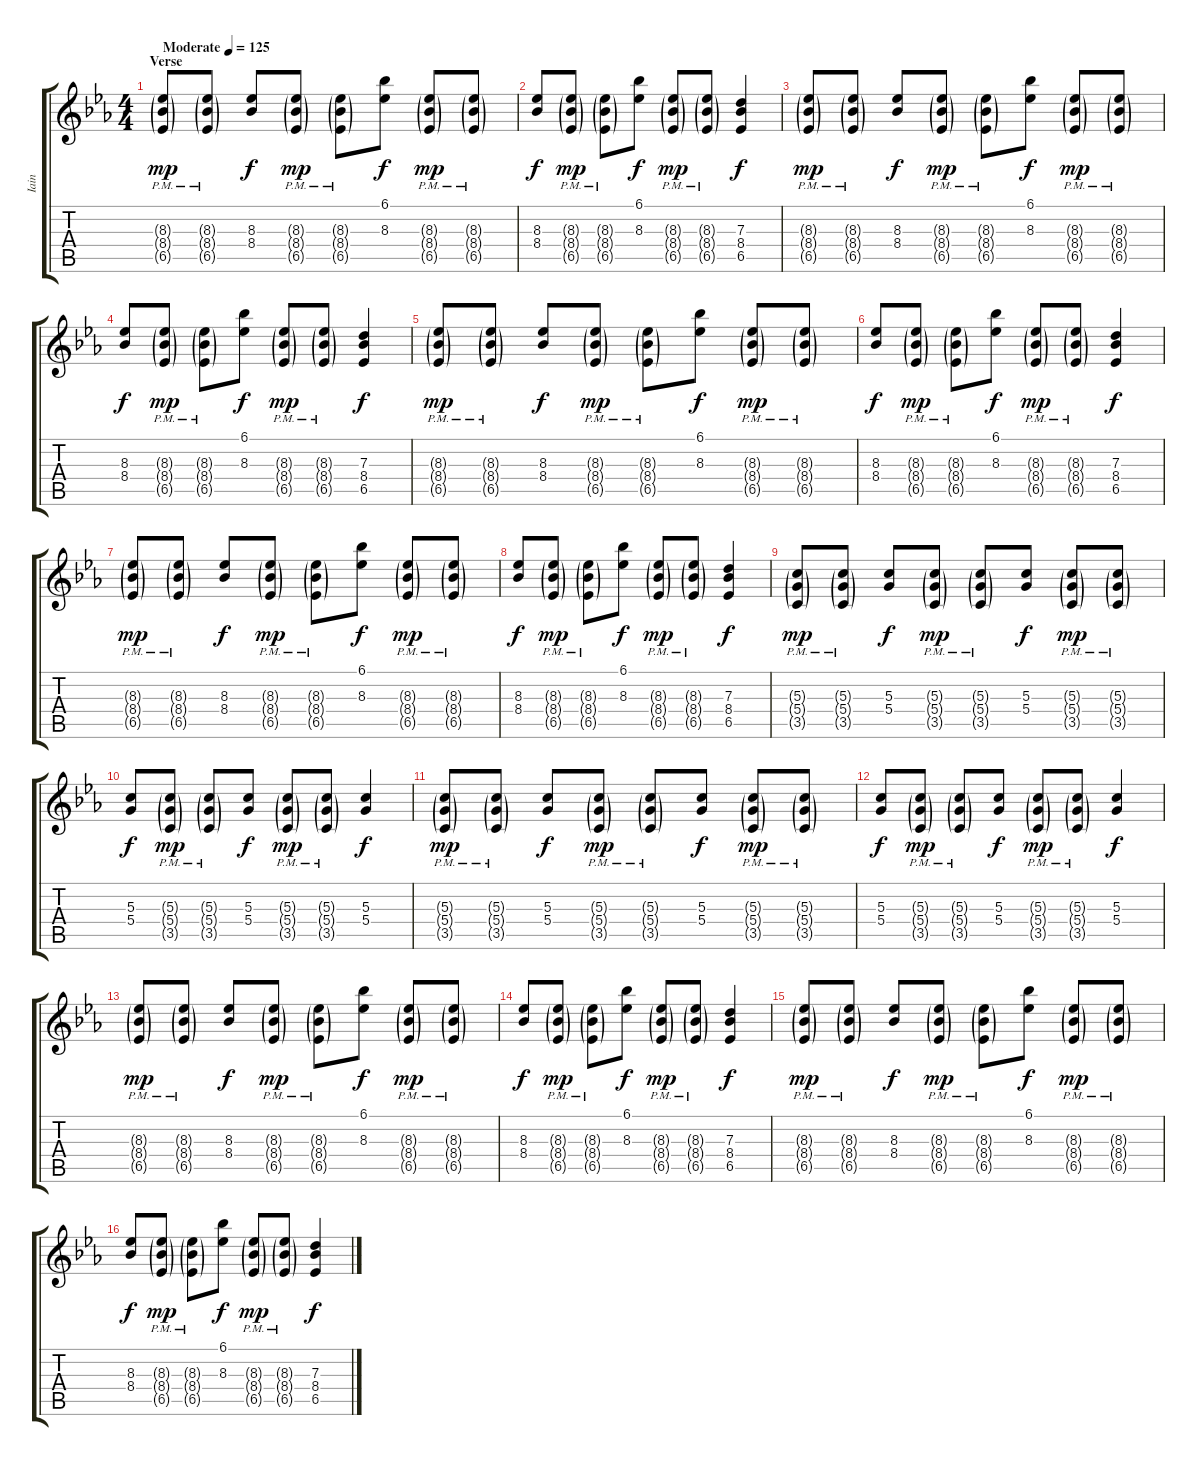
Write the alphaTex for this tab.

\track ("Iain" "Iain") {instrument distortionguitar}
\staff {score tabs}
\tuning (E4 B3 G3 D3 A2 E2) {hide}
\ts (4 4)
\section ("" "Verse")
\tempo (125 "Moderate")
\clef g2
\ks eb
(8.3{g} 8.4{g pm} 6.5{g pm}).8{dy mp instrument distortionguitar} (8.3{g} 8.4{g pm} 6.5{g}).8 (8.3 8.4).8{dy f} (8.3{g} 8.4{g pm} 6.5{g}).8{dy mp} (8.3{g} 8.4{g pm} 6.5{g}).8 (6.1 8.3).8{dy f} (8.3{g} 8.4{g pm} 6.5{g}).8{dy mp} (8.3{g} 8.4{g pm} 6.5{g}).8 |
(8.3 8.4).8{dy f} (8.3{g} 8.4{g pm} 6.5{g}).8{dy mp} (8.3{g} 8.4{g pm} 6.5{g}).8 (6.1 8.3).8{dy f} (8.3{g} 8.4{g pm} 6.5{g}).8{dy mp} (8.3{g} 8.4{g pm} 6.5{g}).8 (7.3 8.4 6.5).4{dy f} |
(8.3{g} 8.4{g pm} 6.5{g pm}).8{dy mp} (8.3{g} 8.4{g pm} 6.5{g}).8 (8.3 8.4).8{dy f} (8.3{g} 8.4{g pm} 6.5{g}).8{dy mp} (8.3{g} 8.4{g pm} 6.5{g}).8 (6.1 8.3).8{dy f} (8.3{g} 8.4{g pm} 6.5{g}).8{dy mp} (8.3{g} 8.4{g pm} 6.5{g}).8 |
(8.3 8.4).8{dy f} (8.3{g} 8.4{g pm} 6.5{g}).8{dy mp} (8.3{g} 8.4{g pm} 6.5{g}).8 (6.1 8.3).8{dy f} (8.3{g} 8.4{g pm} 6.5{g}).8{dy mp} (8.3{g} 8.4{g pm} 6.5{g}).8 (7.3 8.4 6.5).4{dy f} |
(8.3{g} 8.4{g pm} 6.5{g pm}).8{dy mp} (8.3{g} 8.4{g pm} 6.5{g}).8 (8.3 8.4).8{dy f} (8.3{g} 8.4{g pm} 6.5{g}).8{dy mp} (8.3{g} 8.4{g pm} 6.5{g}).8 (6.1 8.3).8{dy f} (8.3{g} 8.4{g pm} 6.5{g}).8{dy mp} (8.3{g} 8.4{g pm} 6.5{g}).8 |
(8.3 8.4).8{dy f} (8.3{g} 8.4{g pm} 6.5{g}).8{dy mp} (8.3{g} 8.4{g pm} 6.5{g}).8 (6.1 8.3).8{dy f} (8.3{g} 8.4{g pm} 6.5{g}).8{dy mp} (8.3{g} 8.4{g pm} 6.5{g}).8 (7.3 8.4 6.5).4{dy f} |
(8.3{g} 8.4{g pm} 6.5{g pm}).8{dy mp} (8.3{g} 8.4{g pm} 6.5{g}).8 (8.3 8.4).8{dy f} (8.3{g} 8.4{g pm} 6.5{g}).8{dy mp} (8.3{g} 8.4{g pm} 6.5{g}).8 (6.1 8.3).8{dy f} (8.3{g} 8.4{g pm} 6.5{g}).8{dy mp} (8.3{g} 8.4{g pm} 6.5{g}).8 |
(8.3 8.4).8{dy f} (8.3{g} 8.4{g pm} 6.5{g}).8{dy mp} (8.3{g} 8.4{g pm} 6.5{g}).8 (6.1 8.3).8{dy f} (8.3{g} 8.4{g pm} 6.5{g}).8{dy mp} (8.3{g} 8.4{g pm} 6.5{g}).8 (7.3 8.4 6.5).4{dy f} |
(5.3{g} 5.4{g pm} 3.5{g pm}).8{dy mp} (5.3{g} 5.4{g pm} 3.5{g pm}).8 (5.3 5.4).8{dy f} (5.3{g} 5.4{g pm} 3.5{g pm}).8{dy mp} (5.3{g} 5.4{g pm} 3.5{g pm}).8 (5.3 5.4).8{dy f} (5.3{g} 5.4{g pm} 3.5{g pm}).8{dy mp} (5.3{g} 5.4{g pm} 3.5{g pm}).8 |
(5.3 5.4).8{dy f} (5.3{g} 5.4{g pm} 3.5{g pm}).8{dy mp} (5.3{g} 5.4{g pm} 3.5{g pm}).8 (5.3 5.4).8{dy f} (5.3{g} 5.4{g pm} 3.5{g pm}).8{dy mp} (5.3{g} 5.4{g pm} 3.5{g pm}).8 (5.3 5.4).4{dy f} |
(5.3{g} 5.4{g pm} 3.5{g pm}).8{dy mp} (5.3{g} 5.4{g pm} 3.5{g pm}).8 (5.3 5.4).8{dy f} (5.3{g} 5.4{g pm} 3.5{g pm}).8{dy mp} (5.3{g} 5.4{g pm} 3.5{g pm}).8 (5.3 5.4).8{dy f} (5.3{g} 5.4{g pm} 3.5{g pm}).8{dy mp} (5.3{g} 5.4{g pm} 3.5{g pm}).8 |
(5.3 5.4).8{dy f} (5.3{g} 5.4{g pm} 3.5{g pm}).8{dy mp} (5.3{g} 5.4{g pm} 3.5{g pm}).8 (5.3 5.4).8{dy f} (5.3{g} 5.4{g pm} 3.5{g pm}).8{dy mp} (5.3{g} 5.4{g pm} 3.5{g pm}).8 (5.3 5.4).4{dy f} |
(8.3{g} 8.4{g pm} 6.5{g pm}).8{dy mp} (8.3{g} 8.4{g pm} 6.5{g}).8 (8.3 8.4).8{dy f} (8.3{g} 8.4{g pm} 6.5{g}).8{dy mp} (8.3{g} 8.4{g pm} 6.5{g}).8 (6.1 8.3).8{dy f} (8.3{g} 8.4{g pm} 6.5{g}).8{dy mp} (8.3{g} 8.4{g pm} 6.5{g}).8 |
(8.3 8.4).8{dy f} (8.3{g} 8.4{g pm} 6.5{g}).8{dy mp} (8.3{g} 8.4{g pm} 6.5{g}).8 (6.1 8.3).8{dy f} (8.3{g} 8.4{g pm} 6.5{g}).8{dy mp} (8.3{g} 8.4{g pm} 6.5{g}).8 (7.3 8.4 6.5).4{dy f} |
(8.3{g} 8.4{g pm} 6.5{g pm}).8{dy mp} (8.3{g} 8.4{g pm} 6.5{g}).8 (8.3 8.4).8{dy f} (8.3{g} 8.4{g pm} 6.5{g}).8{dy mp} (8.3{g} 8.4{g pm} 6.5{g}).8 (6.1 8.3).8{dy f} (8.3{g} 8.4{g pm} 6.5{g}).8{dy mp} (8.3{g} 8.4{g pm} 6.5{g}).8 |
(8.3 8.4).8{dy f} (8.3{g} 8.4{g pm} 6.5{g}).8{dy mp} (8.3{g} 8.4{g pm} 6.5{g}).8 (6.1 8.3).8{dy f} (8.3{g} 8.4{g pm} 6.5{g}).8{dy mp} (8.3{g} 8.4{g pm} 6.5{g}).8 (7.3 8.4 6.5).4{dy f}
